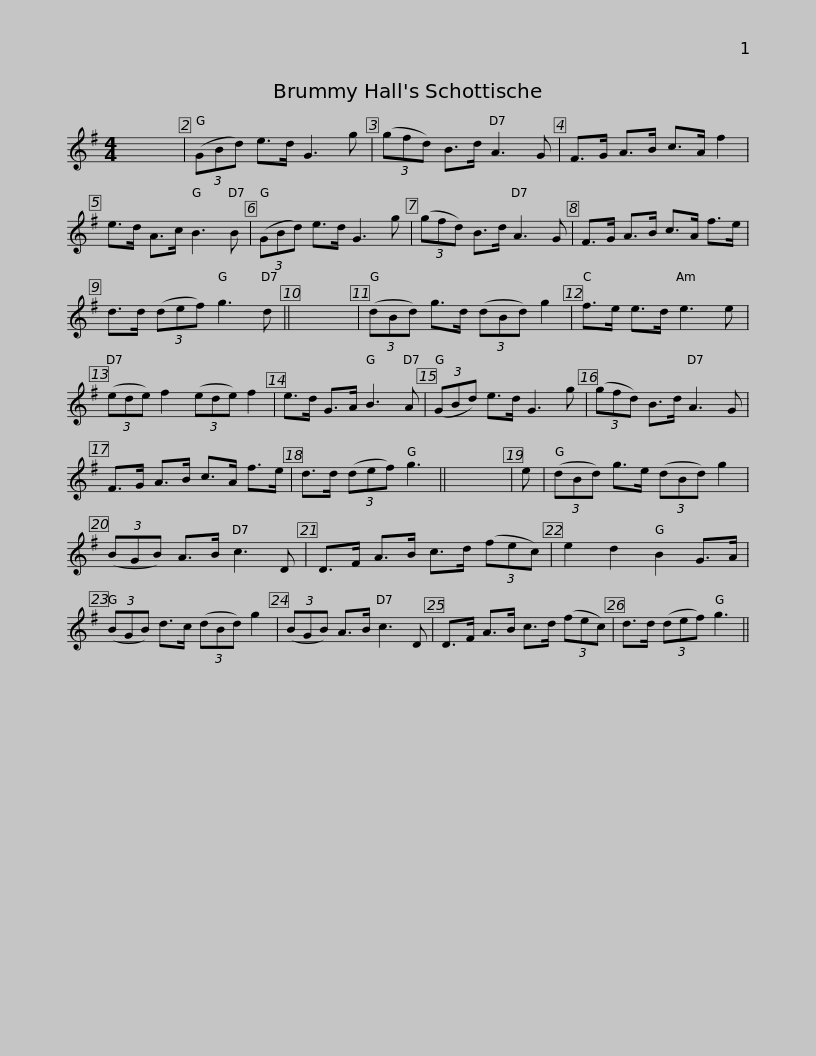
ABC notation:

X:1
L:1/8
M:4/4
I:linebreak $
K:G
V:1 treble
V:1
 x8 | (3(GBd) e>d G3 g | (3(gfd) B>d A3 G | F>G A>B c>A f2 | e>d A>c B3 B | %5
 (3(GBd) e>d G3 g |$ (3(gfd) B>d A3 G | F>G A>B c>A f>e | d>d (3(def) g3 d || x8 | %10
 (3(dBd) g>d (3(dBd) g2 | f>e e>d e3 e |$ (3(ede) f2 (3(ede) f2 | e>d G>A B3 A | (3(GBd) e>d G3 g | %15
 (3(gfd) B>d A3 G | F>G A>B c>A f>e |$ d>d (3(def) g3 || x8 | e | %20
 (3(dBd) g>e (3(dBd) g2 | (3(BGB) A>B c3 D | D>F A>B c>d (3(fec) | e2 d2 B2 G>A |$ (3(BGB) d>c (3(dBd) g2 | %25
 (3(BGB) A>B c3 D | D>F A>B c>d (3(fec) | d>d (3(def) g3 || %28
